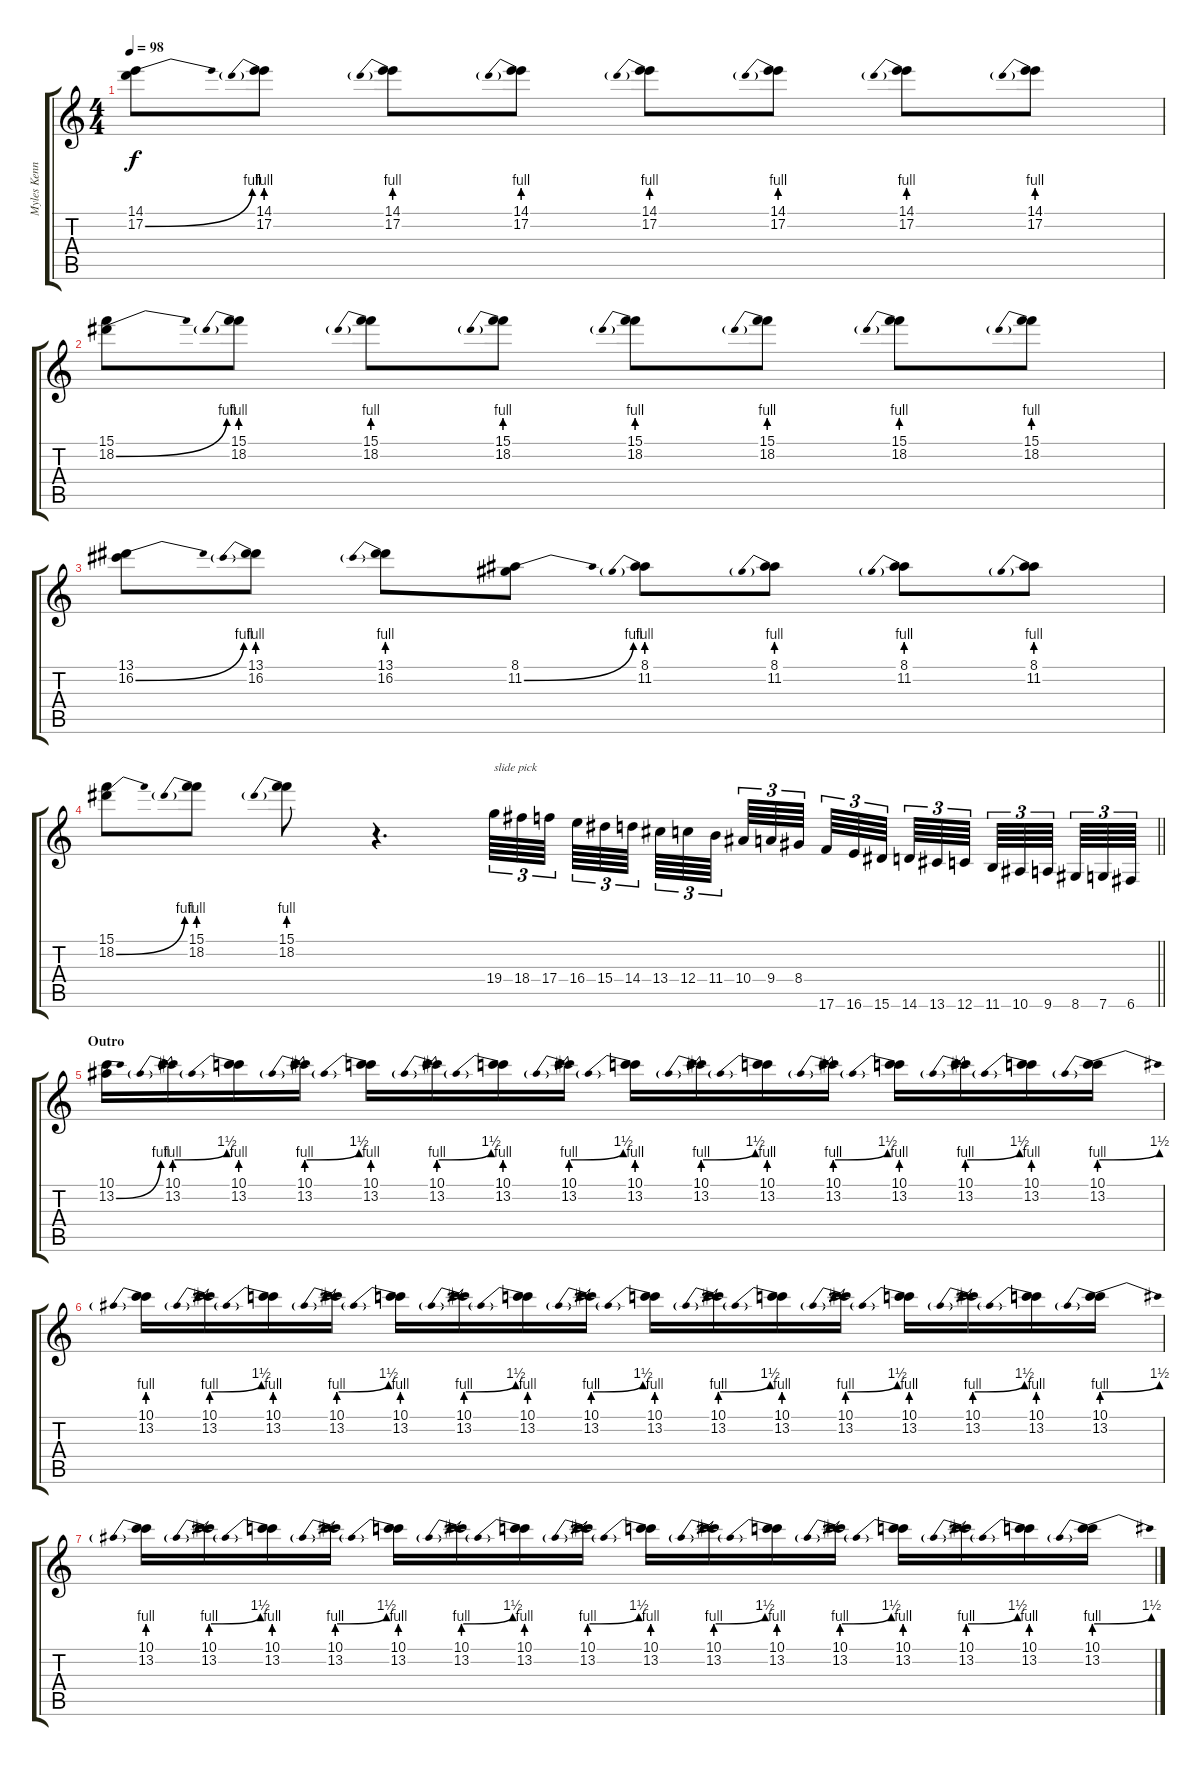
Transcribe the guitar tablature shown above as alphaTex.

\track ("Myles Kennedy" "Myles Kenn") {instrument distortionguitar}
\staff {score tabs}
\tuning (D4 A3 F3 C3 G2 C2) {hide}
\ts (4 4)
\tempo 98
\clef g2
\ks c
(14.1 17.2{be (bend 0 0 60 4)}).8{dy f} (14.1 17.2{be (prebend 0 4 60 4)}).8 (14.1 17.2{be (prebend 0 4 60 4)}).8 (14.1 17.2{be (prebend 0 4 60 4)}).8 (14.1 17.2{be (prebend 0 4 60 4)}).8 (14.1 17.2{be (prebend 0 4 60 4)}).8 (14.1 17.2{be (prebend 0 4 60 4)}).8 (14.1 17.2{be (prebend 0 4 60 4)}).8 |
(15.1 18.2{be (bend 0 0 60 4)}).8 (15.1 18.2{be (prebend 0 4 60 4)}).8 (15.1 18.2{be (prebend 0 4 60 4)}).8 (15.1 18.2{be (prebend 0 4 60 4)}).8 (15.1 18.2{be (prebend 0 4 60 4)}).8 (15.1 18.2{be (prebend 0 4 60 4)}).8 (15.1 18.2{be (prebend 0 4 60 4)}).8 (15.1 18.2{be (prebend 0 4 60 4)}).8 |
(13.1 16.2{be (bend 0 0 60 4)}).8 (13.1 16.2{be (prebend 0 4 60 4)}).8 (13.1 16.2{be (prebend 0 4 60 4)}).8 (8.1 11.2{be (bend 0 0 60 4)}).8 (8.1 11.2{be (prebend 0 4 60 4)}).8 (8.1 11.2{be (prebend 0 4 60 4)}).8 (8.1 11.2{be (prebend 0 4 60 4)}).8 (8.1 11.2{be (prebend 0 4 60 4)}).8 |
\barLineRight lightlight
(15.1 18.2{be (bend 0 0 60 4)}).8 (15.1 18.2{be (prebend 0 4 60 4)}).8 (15.1 18.2{be (prebend 0 4 60 4)}).8 r.4{d} 19.4.64{tu (3 2) txt "slide pick" instrument guitarfretnoise} 18.4.64{tu (3 2)} 17.4.64{tu (3 2) beam splitsecondary} 16.4.64{tu (3 2)} 15.4.64{tu (3 2)} 14.4.64{tu (3 2) beam splitsecondary} 13.4.64{tu (3 2)} 12.4.64{tu (3 2)} 11.4.64{tu (3 2) beam splitsecondary} 10.4.64{tu (3 2)} 9.4.64{tu (3 2)} 8.4.64{tu (3 2) beam splitsecondary} 17.6.64{tu (3 2)} 16.6.64{tu (3 2)} 15.6.64{tu (3 2) beam splitsecondary} 14.6.64{tu (3 2)} 13.6.64{tu (3 2)} 12.6.64{tu (3 2) beam splitsecondary} 11.6.64{tu (3 2)} 10.6.64{tu (3 2)} 9.6.64{tu (3 2) beam splitsecondary} 8.6.64{tu (3 2)} 7.6.64{tu (3 2)} 6.6.64{tu (3 2)} |
\section ("" "Outro")
(10.1 13.2{be (bend 0 0 60 4)}).16{instrument distortionguitar} (10.1 13.2{be (prebendbend 0 4 60 6)}).16 (10.1 13.2{be (prebend 0 4 60 4)}).16 (10.1 13.2{be (prebendbend 0 4 60 6)}).16 (10.1 13.2{be (prebend 0 4 60 4)}).16 (10.1 13.2{be (prebendbend 0 4 60 6)}).16 (10.1 13.2{be (prebend 0 4 60 4)}).16 (10.1 13.2{be (prebendbend 0 4 60 6)}).16 (10.1 13.2{be (prebend 0 4 60 4)}).16 (10.1 13.2{be (prebendbend 0 4 60 6)}).16 (10.1 13.2{be (prebend 0 4 60 4)}).16 (10.1 13.2{be (prebendbend 0 4 60 6)}).16 (10.1 13.2{be (prebend 0 4 60 4)}).16 (10.1 13.2{be (prebendbend 0 4 60 6)}).16 (10.1 13.2{be (prebend 0 4 60 4)}).16 (10.1 13.2{be (prebendbend 0 4 60 6)}).16 |
(10.1 13.2{be (prebend 0 4 60 4)}).16 (10.1 13.2{be (prebendbend 0 4 60 6)}).16 (10.1 13.2{be (prebend 0 4 60 4)}).16 (10.1 13.2{be (prebendbend 0 4 60 6)}).16 (10.1 13.2{be (prebend 0 4 60 4)}).16 (10.1 13.2{be (prebendbend 0 4 60 6)}).16 (10.1 13.2{be (prebend 0 4 60 4)}).16 (10.1 13.2{be (prebendbend 0 4 60 6)}).16 (10.1 13.2{be (prebend 0 4 60 4)}).16 (10.1 13.2{be (prebendbend 0 4 60 6)}).16 (10.1 13.2{be (prebend 0 4 60 4)}).16 (10.1 13.2{be (prebendbend 0 4 60 6)}).16 (10.1 13.2{be (prebend 0 4 60 4)}).16 (10.1 13.2{be (prebendbend 0 4 60 6)}).16 (10.1 13.2{be (prebend 0 4 60 4)}).16 (10.1 13.2{be (prebendbend 0 4 60 6)}).16 |
(10.1 13.2{be (prebend 0 4 60 4)}).16 (10.1 13.2{be (prebendbend 0 4 60 6)}).16 (10.1 13.2{be (prebend 0 4 60 4)}).16 (10.1 13.2{be (prebendbend 0 4 60 6)}).16 (10.1 13.2{be (prebend 0 4 60 4)}).16 (10.1 13.2{be (prebendbend 0 4 60 6)}).16 (10.1 13.2{be (prebend 0 4 60 4)}).16 (10.1 13.2{be (prebendbend 0 4 60 6)}).16 (10.1 13.2{be (prebend 0 4 60 4)}).16 (10.1 13.2{be (prebendbend 0 4 60 6)}).16 (10.1 13.2{be (prebend 0 4 60 4)}).16 (10.1 13.2{be (prebendbend 0 4 60 6)}).16 (10.1 13.2{be (prebend 0 4 60 4)}).16 (10.1 13.2{be (prebendbend 0 4 60 6)}).16 (10.1 13.2{be (prebend 0 4 60 4)}).16 (10.1 13.2{be (prebendbend 0 4 60 6)}).16
